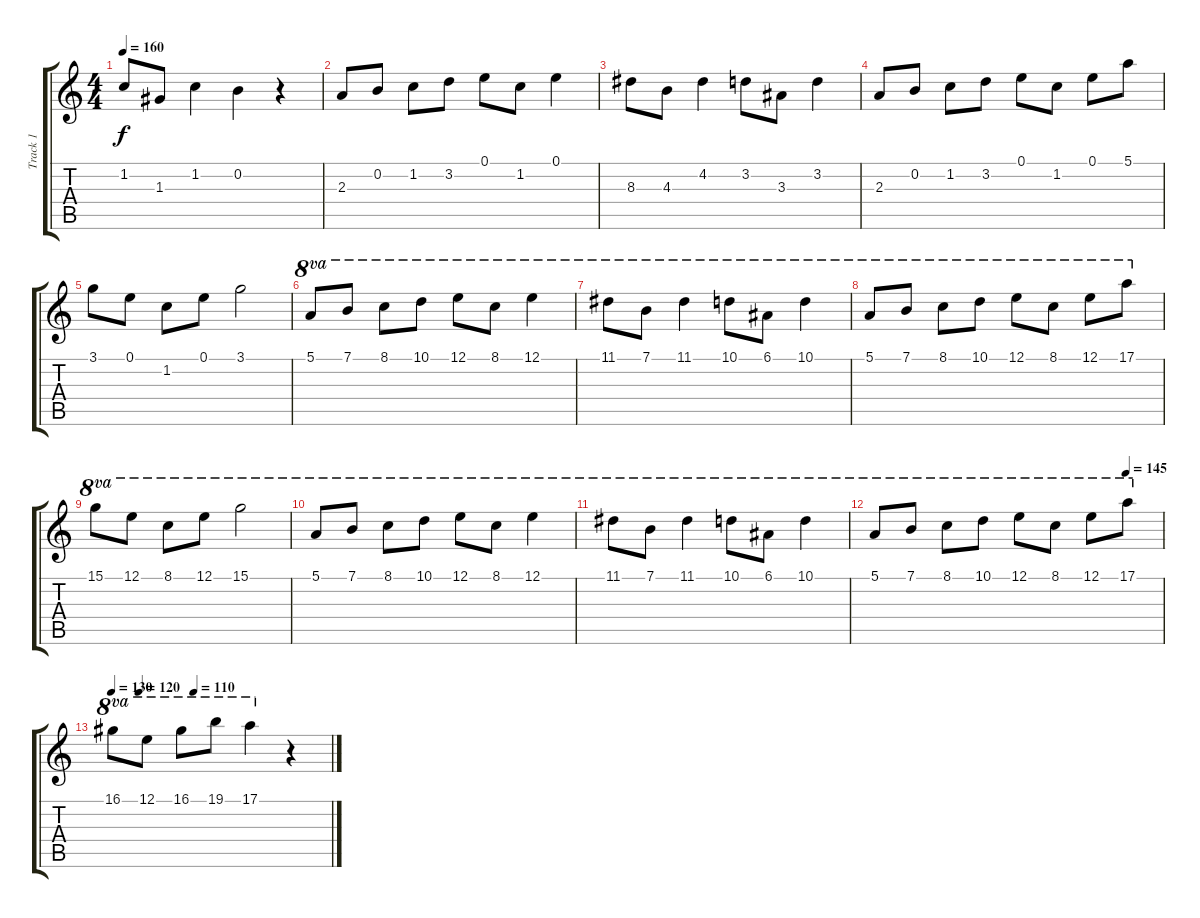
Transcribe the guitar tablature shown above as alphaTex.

\track ("Track 1" "Track 1") {instrument overdrivenguitar}
\staff {score tabs}
\tuning (E4 B3 G3 D3 A2 E2) {hide}
\ts (4 4)
\tempo 160
\clef g2
\ks c
1.2.8{dy f} 1.3.8 1.2.4 0.2.4 r.4 |
2.3.8 0.2.8 1.2.8 3.2.8 0.1.8 1.2.8 0.1.4 |
8.3.8 4.3.8 4.2.4 3.2.8 3.3.8 3.2.4 |
2.3.8 0.2.8 1.2.8 3.2.8 0.1.8 1.2.8 0.1.8 5.1.8 |
3.1.8 0.1.8 1.2.8 0.1.8 3.1.2 |
5.1.8{ot 8va} 7.1.8{ot 8va} 8.1.8{ot 8va} 10.1.8{ot 8va} 12.1.8{ot 8va} 8.1.8{ot 8va} 12.1.4{ot 8va} |
11.1.8{ot 8va} 7.1.8{ot 8va} 11.1.4{ot 8va} 10.1.8{ot 8va} 6.1.8{ot 8va} 10.1.4{ot 8va} |
5.1.8{ot 8va} 7.1.8{ot 8va} 8.1.8{ot 8va} 10.1.8{ot 8va} 12.1.8{ot 8va} 8.1.8{ot 8va} 12.1.8{ot 8va} 17.1.8{ot 8va} |
15.1.8{ot 8va} 12.1.8{ot 8va} 8.1.8{ot 8va} 12.1.8{ot 8va} 15.1.2{ot 8va} |
5.1.8{ot 8va} 7.1.8{ot 8va} 8.1.8{ot 8va} 10.1.8{ot 8va} 12.1.8{ot 8va} 8.1.8{ot 8va} 12.1.4{ot 8va} |
11.1.8{ot 8va} 7.1.8{ot 8va} 11.1.4{ot 8va} 10.1.8{ot 8va} 6.1.8{ot 8va} 10.1.4{ot 8va} |
\tempo (145 0.875)
5.1.8{ot 8va} 7.1.8{ot 8va} 8.1.8{ot 8va} 10.1.8{ot 8va} 12.1.8{ot 8va} 8.1.8{ot 8va} 12.1.8{ot 8va} 17.1.8{ot 8va} |
\tempo 130
\tempo (120 0.125)
\tempo (110 0.375)
16.1.8{ot 8va} 12.1.8{ot 8va} 16.1.8{ot 8va} 19.1.8{ot 8va} 17.1.4{ot 8va} r.4
